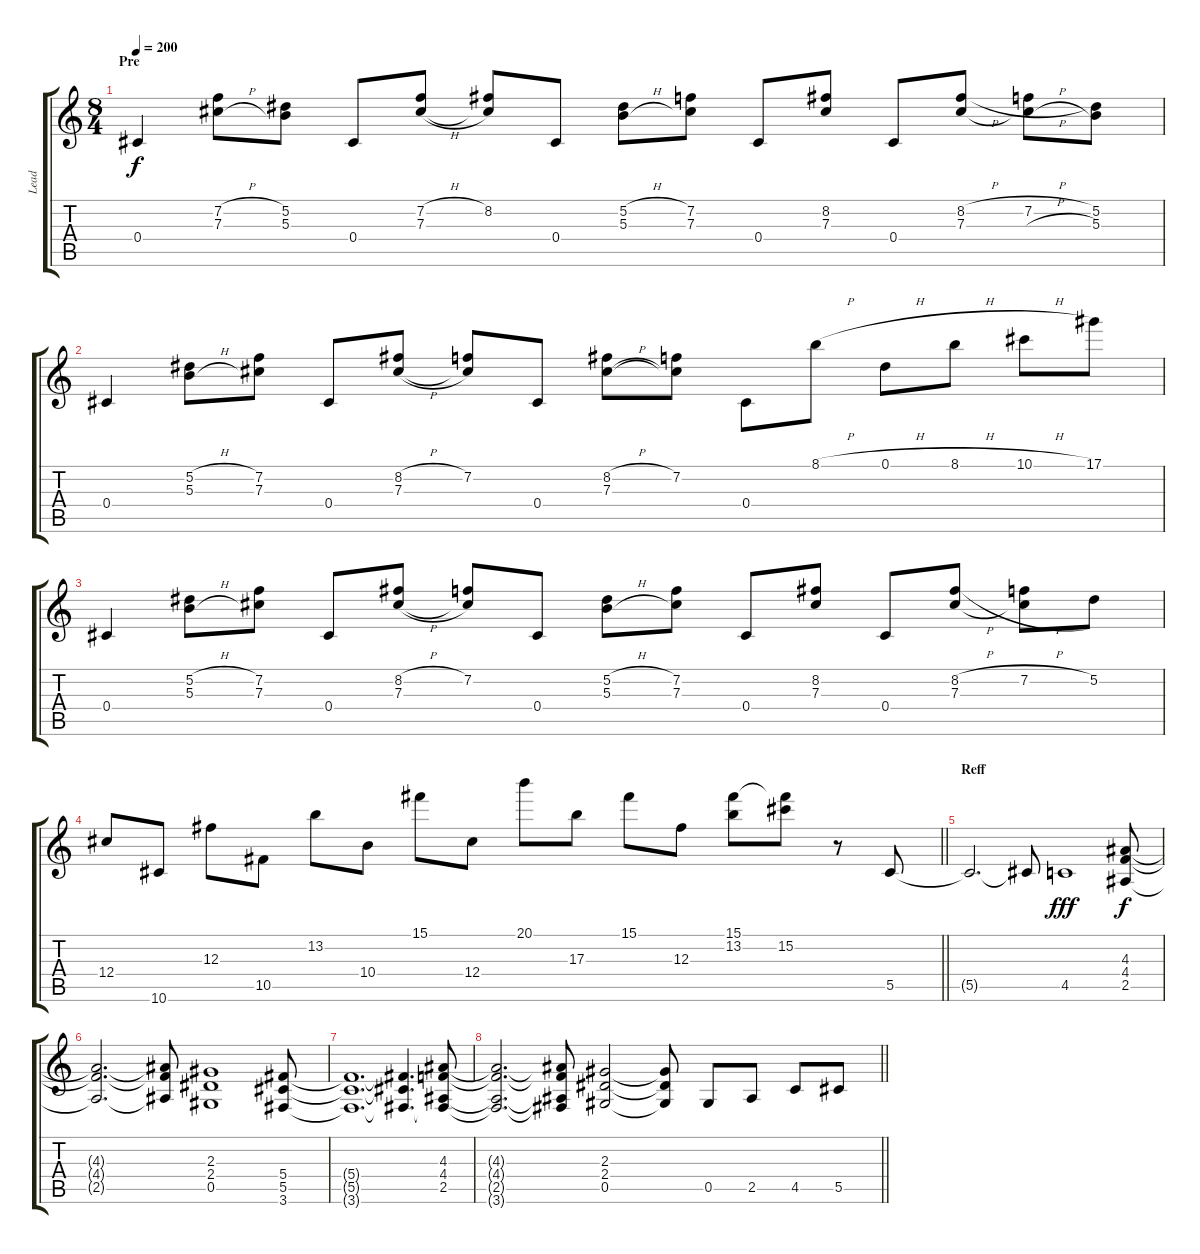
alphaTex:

\track ("Lead" "Lead") {instrument overdrivenguitar}
\staff {score tabs}
\tuning (Eb4 Bb3 Gb3 Db3 Ab2 Eb2) {hide}
\ts (8 4)
\section ("" "Pre")
\tempo 200
\clef g2
\ks c
0.4.4{dy f} (7.2{h} 7.3{h}).8 (5.2 5.3).8 0.4.8 (7.2{h} 7.3{h}).8 (8.2 7.3{t}).8 0.4.8 (5.2{h} 5.3{h}).8 (7.2 7.3).8 0.4.8 (8.2 7.3).8 0.4.8 (8.2{h} 7.3).8 (7.2{h} 7.3{h t}).8 (5.2 5.3).8 |
0.4.4 (5.2{h} 5.3{h}).8 (7.2 7.3).8 0.4.8 (8.2{h} 7.3{h}).8 (7.2 7.3{t}).8 0.4.8 (8.2{h} 7.3{h}).8 (7.2 7.3{t}).8 0.4.8 8.1{h}.8 0.1{h}.8 8.1{h}.8 10.1{h}.8 17.1.8 |
0.4.4 (5.2{h} 5.3{h}).8 (7.2 7.3).8 0.4.8 (8.2{h} 7.3{h}).8 (7.2 7.3{t}).8 0.4.8 (5.2{h} 5.3{h}).8 (7.2 7.3).8 0.4.8 (8.2 7.3).8 0.4.8 (8.2{h} 7.3).8 (7.2{h} 7.3{t}).8 5.2.8 |
\barLineRight lightlight
12.4.8 10.6.8 12.3.8 10.5.8 13.2.8 10.4.8 15.1.8 12.4.8 20.1.8 17.3.8 15.1.8 12.3.8 (15.1 13.2).8 (15.1{t} 15.2).8 r.8 5.5.8 |
\section ("" "Reff")
5.5{t}.2{d} 5.5{t}.8 4.5.1{dy fff} (4.3 4.4 2.5).8{dy f} |
(4.3{t} 4.4{t} 2.5{t}).2{d} (4.3{t} 4.4{t} 2.5{t}).8 (2.3 2.4 0.5).1 (5.4 5.5 3.6).8 |
(5.4{t} 5.5{t} 3.6{t}).1{d} (5.4{t} 5.5{t} 3.6{t}).4{d} (4.3 4.4 2.5 3.6{t}).8 |
\barLineRight lightlight
(4.3{t} 4.4{t} 2.5{t} 3.6{t}).2{d} (4.3{t} 4.4{t} 2.5{t} 3.6{t}).8 (2.3 2.4 0.5).2 (2.3{t} 2.4{t} 0.5{t}).8 0.5.8 2.5.8 4.5.8 5.5.8
